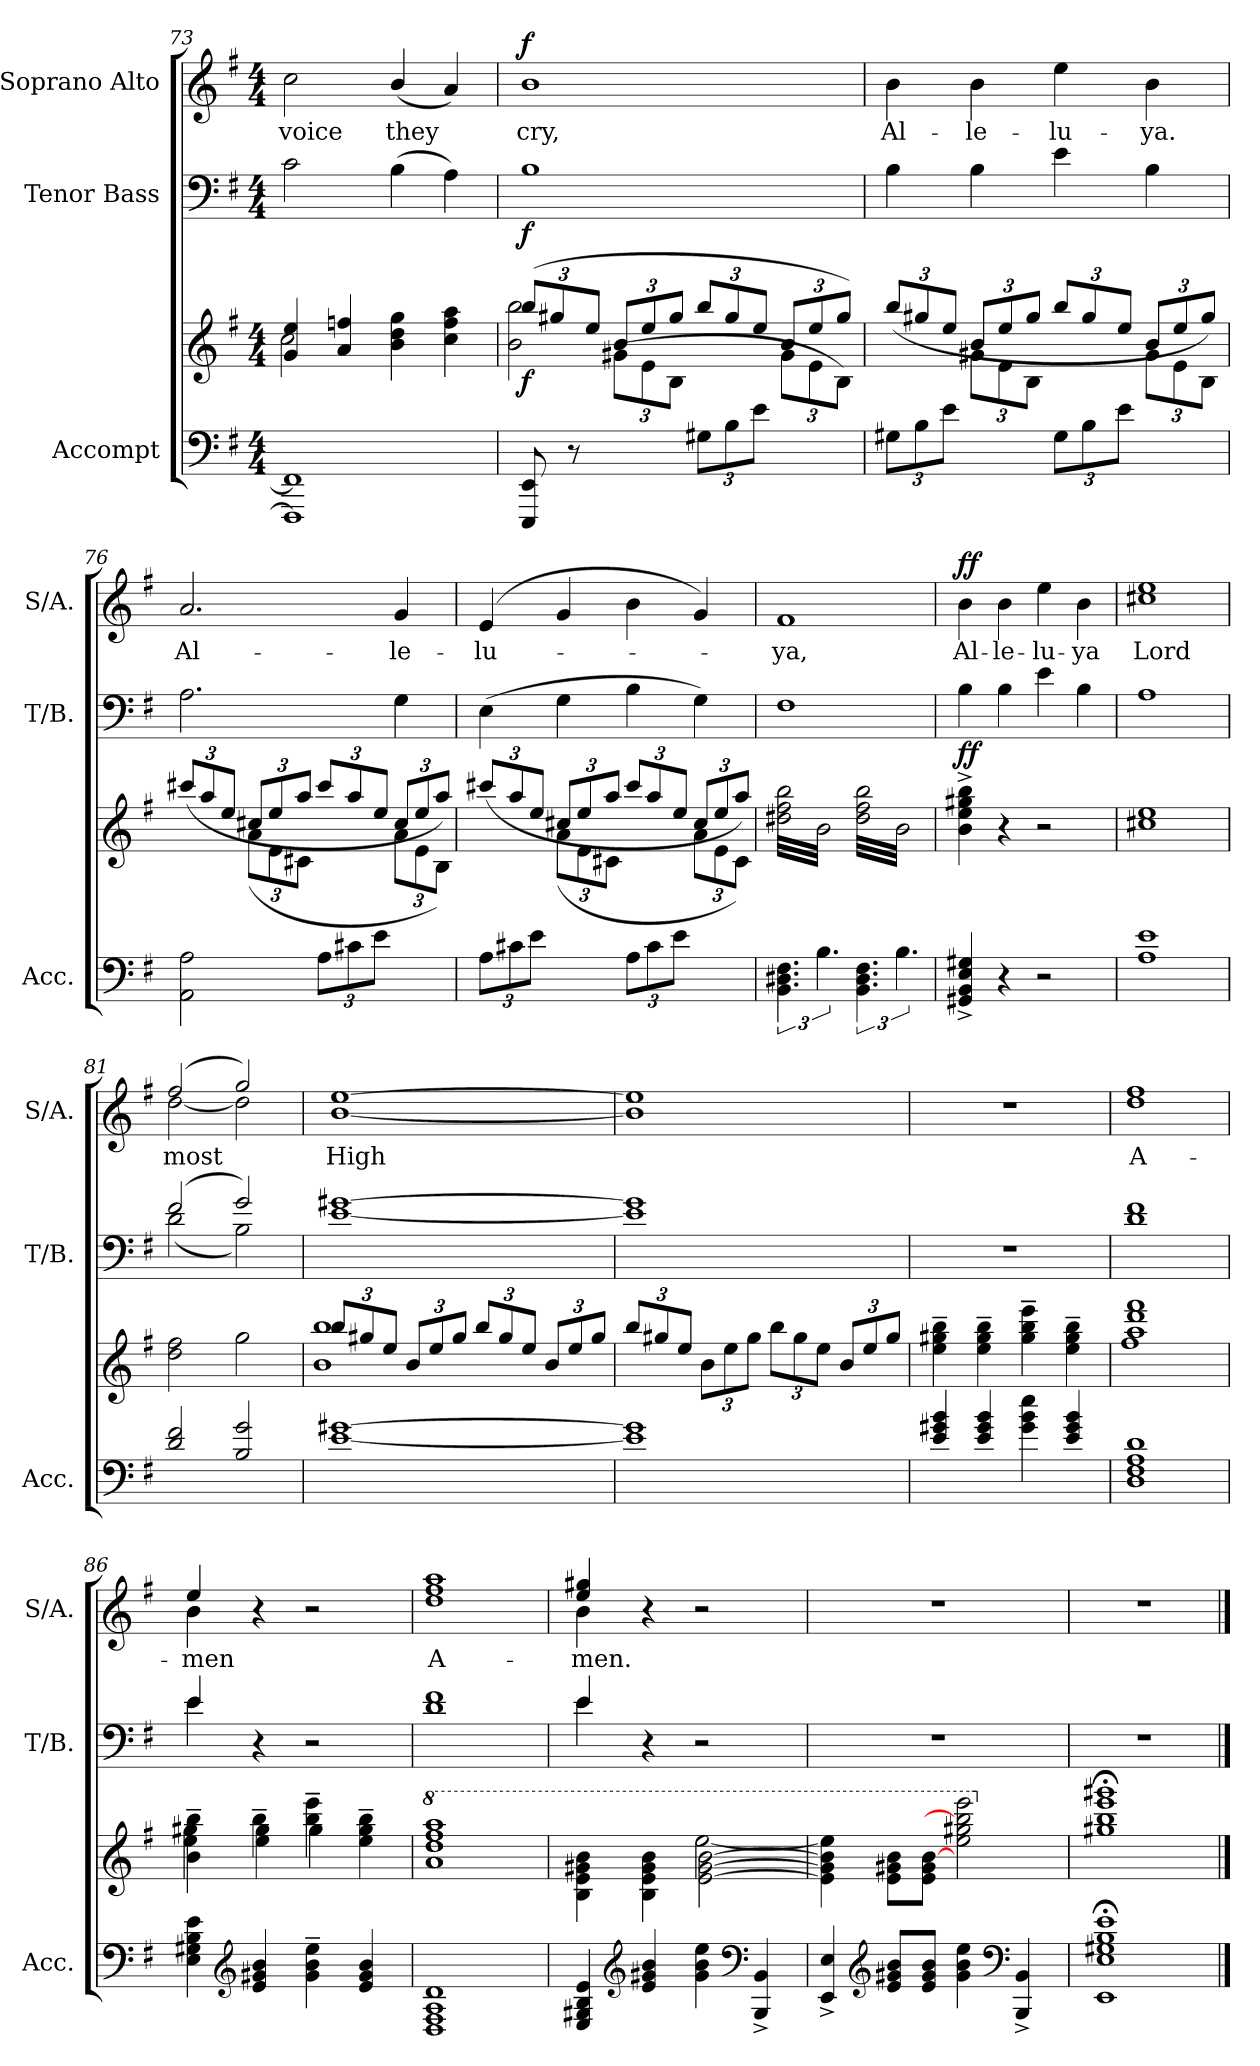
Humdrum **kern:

**kern	**kern	**dynam	**kern	**dynam	**kern	**text	**dynam
*part3	*part3	*part3	*part2	*part2	*part1	*part1	*part1
*staff4	*staff3	*staff3/4	*staff2	*staff2	*staff1	*staff1	*staff1
*I"Accompt	*	*	*I"Tenor Bass	*	*I"Soprano Alto	*	*
*I'Acc.	*	*	*I'T/B.	*	*I'S/A.	*	*
*clefF4	*clefG2	*	*clefF4	*	*clefG2	*	*
*k[f#]	*k[f#]	*	*k[f#]	*	*k[f#]	*	*
*G:	*G:	*	*G:	*	*G:	*	*
*M4/4	*M4/4	*	*M4/4	*	*M4/4	*	*
=73	=73	=73	=73	=73	=73	=73	=73
*^	*^	*	*	*	*	*	*
!	!	!	!	!	!	!	!	!LO:LY:b	!
1FF]	1FFF]	4g/ 4ee/	2cc\	.	2c\	.	2cc\	voice	.
.	.	4a/ 4ffn/	.	.	.	.	.	.	.
!	!	!	!	!	!	!	!	!LO:LY:b	!
.	.	4b\ 4dd\ 4gg\	2ryy	.	(>4B\	.	(<4b/	they	.
.	.	4cc\ 4ff\ 4aa\	.	.	4A\)	.	4a/)	.	.
*v	*v	*	*	*	*	*	*	*	*
*	*v	*v	*	*	*	*	*	*
=74	=74	=74	=74	=74	=74	=74	=74
*	*Xbrackettup	*	*	*	*	*	*
*	*^	*	*	*	*	*	*
*	*	*^	*	*	*	*	*	*
!	!	!	!	!LO:DY:b	!	!LO:DY:b	!	!LO:LY:b	!LO:DY:b
8EEE/ 8EE/	(>12bb/L	2b\ 2bb\	4ryy	f	1B	f	1b	cry,	f
.	12gg#X/	.	.	.	.	.	.	.	.
8r	.	.	.	.	.	.	.	.	.
.	12ee/J	.	.	.	.	.	.	.	.
4ryy	12b/L	.	(<12g#X\L	.	.	.	.	.	.
.	12ee/	.	12e\	.	.	.	.	.	.
.	12gg#/J	.	12B\J	.	.	.	.	.	.
*Xbrackettup	*	*	*	*	*	*	*	*	*
12G#X\L	12bb/L	4ryy	4ryy	.	.	.	.	.	.
12B\	12gg#/	.	.	.	.	.	.	.	.
12e\J	12ee/J	.	.	.	.	.	.	.	.
4ryy	12b/L	4ryy	12g#\L	.	.	.	.	.	.
.	12ee/	.	12e\	.	.	.	.	.	.
.	12gg#/J)	.	12B\J)	.	.	.	.	.	.
!!LO:PB:g=z
=75	=75	=75	=75	=75	=75	=75	=75	=75	=75
!	!	!	!	!	!	!	!	!LO:LY:b	!
12G#X\L	(>12bb/L	4ryy	2ryy	.	4B\	.	4b\	Al-	.
12B\	12gg#X/	.	.	.	.	.	.	.	.
12e\J	12ee/J	.	.	.	.	.	.	.	.
!	!	!	!	!	!	!	!	!LO:LY:b	!
4ryy	12b/L	12g#X\L	.	.	4B\	.	4b\	-le-	.
.	12ee/	12e\	.	.	.	.	.	.	.
.	12gg#/J	12B\J	.	.	.	.	.	.	.
!	!	!	!	!	!	!	!	!LO:LY:b	!
12G#\L	12bb/L	8ryy	2ryy	.	4e\	.	4ee\	-lu-	.
12B\	12gg#/	.	.	.	.	.	.	.	.
.	.	8ryy	.	.	.	.	.	.	.
12e\J	12ee/J	.	.	.	.	.	.	.	.
!	!	!	!	!	!	!	!	!LO:LY:b	!
4ryy	12b/L	12g#\L	.	.	4B\	.	4b\	-ya.	.
.	12ee/	12e\	.	.	.	.	.	.	.
.	12gg#/J)	12B\J	.	.	.	.	.	.	.
=76	=76	=76	=76	=76	=76	=76	=76	=76	=76
!	!	!	!	!	!	!	!	!LO:LY:b	!
2AA\ 2A\	(>12ccc#X/L	4ryy	2ryy	.	2.A\	.	2.a/	Al-	.
.	12aa/	.	.	.	.	.	.	.	.
.	12ee/J	.	.	.	.	.	.	.	.
.	12cc#X/L	(<12a\L	.	.	.	.	.	.	.
.	12ee/	12e\	.	.	.	.	.	.	.
.	12aa/J	12c#X\J	.	.	.	.	.	.	.
12A\L	12ccc#/L	8ryy	2ryy	.	.	.	.	.	.
12c#X\	12aa/	.	.	.	.	.	.	.	.
.	.	8ryy	.	.	.	.	.	.	.
12e\J	12ee/J	.	.	.	.	.	.	.	.
!	!	!	!	!	!	!	!	!LO:LY:b	!
4ryy	12cc#/L	12a\L	.	.	4G\	.	4g/	-le-	.
.	12ee/	12e\	.	.	.	.	.	.	.
.	12aa/J)	12B\J)	.	.	.	.	.	.	.
=77	=77	=77	=77	=77	=77	=77	=77	=77	=77
!	!	!	!	!	!	!	!	!LO:LY:b	!
12A\L	(>12ccc#X/L	4ryy	2ryy	.	(>4E\	.	(>4e/	-lu-	.
12c#X\	12aa/	.	.	.	.	.	.	.	.
12e\J	12ee/J	.	.	.	.	.	.	.	.
4ryy	12cc#X/L	(<12a\L	.	.	4G\	.	4g/	.	.
.	12ee/	12e\	.	.	.	.	.	.	.
.	12aa/J	12c#X\J	.	.	.	.	.	.	.
12A\L	12ccc#/L	8ryy	2ryy	.	4B\	.	4b\	.	.
12c#\	12aa/	.	.	.	.	.	.	.	.
.	.	8ryy	.	.	.	.	.	.	.
12e\J	12ee/J	.	.	.	.	.	.	.	.
4ryy	12cc#/L	12a\L	.	.	4G\)	.	4g/)	.	.
.	12ee/	12e\	.	.	.	.	.	.	.
.	12aa/J)	12c#\J)	.	.	.	.	.	.	.
*	*v	*v	*v	*	*	*	*	*	*
!!LO:LB:g=z
=78	=78	=78	=78	=78	=78	=78	=78
*brackettup	*brackettup	*	*	*	*	*	*
*	*^	*	*	*	*	*	*
!	!	!	!	!	!	!	!LO:LY:b	!
*	*v	*v	*	*	*	*	*	*
*	*tremolo	*	*	*	*	*	*
6.BB\ 6.D#X\ 6.F#\	32dd#X\ 32ff#\ 32bb\LLL	.	1F#	.	1f#	-ya,	.
.	32b\	.	.	.	.	.	.
.	32dd#X\ 32ff#\ 32bb\	.	.	.	.	.	.
.	32b\	.	.	.	.	.	.
.	32dd#X\ 32ff#\ 32bb\	.	.	.	.	.	.
.	32b\	.	.	.	.	.	.
.	32dd#X\ 32ff#\ 32bb\	.	.	.	.	.	.
.	32b\	.	.	.	.	.	.
6.B\	32dd#X\ 32ff#\ 32bb\	.	.	.	.	.	.
.	32b\	.	.	.	.	.	.
.	32dd#X\ 32ff#\ 32bb\	.	.	.	.	.	.
.	32b\	.	.	.	.	.	.
.	32dd#X\ 32ff#\ 32bb\	.	.	.	.	.	.
.	32b\	.	.	.	.	.	.
.	32dd#X\ 32ff#\ 32bb\	.	.	.	.	.	.
.	32b\JJJ	.	.	.	.	.	.
6.BB\ 6.D#\ 6.F#\	32dd#\ 32ff#\ 32bb\LLL	.	.	.	.	.	.
.	32b\	.	.	.	.	.	.
.	32dd#\ 32ff#\ 32bb\	.	.	.	.	.	.
.	32b\	.	.	.	.	.	.
.	32dd#\ 32ff#\ 32bb\	.	.	.	.	.	.
.	32b\	.	.	.	.	.	.
.	32dd#\ 32ff#\ 32bb\	.	.	.	.	.	.
.	32b\	.	.	.	.	.	.
6.B\	32dd#\ 32ff#\ 32bb\	.	.	.	.	.	.
.	32b\	.	.	.	.	.	.
.	32dd#\ 32ff#\ 32bb\	.	.	.	.	.	.
.	32b\	.	.	.	.	.	.
.	32dd#\ 32ff#\ 32bb\	.	.	.	.	.	.
.	32b\	.	.	.	.	.	.
.	32dd#\ 32ff#\ 32bb\	.	.	.	.	.	.
.	32b\JJJ	.	.	.	.	.	.
*	*Xtremolo	*	*	*	*	*	*
!!LO:LB:g=z
=79	=79	=79	=79	=79	=79	=79	=79
!	!	!	!	!LO:DY:b	!	!LO:LY:b	!LO:DY:b
4GG#X/^ 4BB/^ 4E/^ 4G#X/^	4b\^ 4ee\^ 4gg#X\^ 4bb\^	.	4B\	ff	4b\	Al-	ff
.	.	.	.	.	.	.	.
.	.	.	.	.	.	.	.
.	.	.	.	.	.	.	.
.	.	.	.	.	.	.	.
.	.	.	.	.	.	.	.
.	.	.	.	.	.	.	.
.	.	.	.	.	.	.	.
!	!	!	!	!	!	!LO:LY:b	!
4r	4r	.	4B\	.	4b\	-le-	.
!	!	!	!	!	!	!LO:LY:b	!
2r	2r	.	4e\	.	4ee\	-lu-	.
!	!	!	!	!	!	!LO:LY:b	!
.	.	.	4B\	.	4b\	-ya	.
=80	=80	=80	=80	=80	=80	=80	=80
*^	*	*	*	*	*	*	*
!	!	!	!	!	!	!	!LO:LY:b	!
1e	1A	1cc#X 1ee	.	1A	.	1cc#X 1ee	Lord	.
=81	=81	=81	=81	=81	=81	=81	=81	=81
*	*	*	*	*^	*	*^	*	*
!	!	!	!	!	!	!	!	!	!LO:LY:b	!
*v	*v	*	*	*	*	*	*	*	*	*
2d/ 2f#/	2dd\ 2ff#\	.	(>2f#/	(<2d\	.	(>2ff#/	[2dd\	most	.
2B/ 2g/	2gg\	.	2g/)	2B\)	.	2gg/)	2dd\]	.	.
*	*	*	*	*	*	*v	*v	*	*
=82	=82	=82	=82	=82	=82	=82	=82	=82
*	*Xbrackettup	*	*	*	*	*	*	*
*	*^	*	*	*	*	*^	*	*
!	!	!	!	!	!	!	!	!	!LO:LY:b	!
*	*	*	*	*	*	*	*v	*v	*	*
[1e [1g#X	12bb/L	1b 1bb	.	[1g#X	[1e	.	[1b [1ee	High	.
.	12gg#X/	.	.	.	.	.	.	.	.
.	12ee/J	.	.	.	.	.	.	.	.
.	12b/L	.	.	.	.	.	.	.	.
.	12ee/	.	.	.	.	.	.	.	.
.	12gg#/J	.	.	.	.	.	.	.	.
.	12bb/L	.	.	.	.	.	.	.	.
.	12gg#/	.	.	.	.	.	.	.	.
.	12ee/J	.	.	.	.	.	.	.	.
.	12b/L	.	.	.	.	.	.	.	.
.	12ee/	.	.	.	.	.	.	.	.
.	12gg#/J	.	.	.	.	.	.	.	.
*	*v	*v	*	*	*	*	*	*	*
=83	=83	=83	=83	=83	=83	=83	=83	=83
1e] 1g#]	12bb/L	.	1g#]	1e]	.	1b] 1ee]	.	.
.	12gg#X/	.	.	.	.	.	.	.
.	12ee/J	.	.	.	.	.	.	.
.	12b\L	.	.	.	.	.	.	.
.	12ee\	.	.	.	.	.	.	.
.	12gg#\J	.	.	.	.	.	.	.
.	12bb\L	.	.	.	.	.	.	.
.	12gg#\	.	.	.	.	.	.	.
.	12ee\J	.	.	.	.	.	.	.
.	12b/L	.	.	.	.	.	.	.
.	12ee/	.	.	.	.	.	.	.
.	12gg#/J	.	.	.	.	.	.	.
*	*	*	*v	*v	*	*	*	*
!!LO:PB:g=z
=84	=84	=84	=84	=84	=84	=84	=84
4e/ 4g#X/ 4b/	4ee\~ 4gg#X\~ 4bb\~	.	1r	.	1r	.	.
4e/ 4g#/ 4b/	4ee\~ 4gg#\~ 4bb\~	.	.	.	.	.	.
4g#\ 4b\ 4ee\	4gg#\~ 4bb\~ 4eee\~	.	.	.	.	.	.
4e/ 4g#/ 4b/	4ee\~ 4gg#\~ 4bb\~	.	.	.	.	.	.
=85	=85	=85	=85	=85	=85	=85	=85
*	*^	*	*	*	*^	*	*
*	*	*^	*	*	*	*	*	*	*
!	!	!	!	!	!	!	!	!	!LO:LY:b	!
1D 1F# 1A 1d	1ddd 1fff#	1aa	1ff#	.	1d 1f#	.	1ff#	1dd	A-	.
=86	=86	=86	=86	=86	=86	=86	=86	=86	=86	=86
*	*	*	*	*	*^	*	*	*	*	*
!	!	!	!	!	!	!	!	!	!	!LO:LY:b	!
*	*	*v	*v	*	*	*	*	*	*	*	*
4E\ 4G#X\ 4B\ 4e\	4b\~ 4bb\~	4ee\ 4gg#X\	.	4e/	4e\	.	4ee/	4b\	-men	.
*clefG2	*	*	*	*	*	*	*	*	*	*
4e/ 4g#X/ 4b/	4bb~\	4ee\ 4gg#\	.	2.ryy	4r	.	4r	2.ryy	.	.
4g#\~ 4b\~ 4ee\~	4bb\~ 4eee\~	4gg#\	.	.	2r	.	2r	.	.	.
4e/ 4g#/ 4b/	4ee\~ 4gg#\~ 4bb\~	4ryy	.	.	.	.	.	.	.	.
*	*v	*v	*	*	*	*	*	*	*	*
*	*	*	*v	*v	*	*	*	*	*
=87	=87	=87	=87	=87	=87	=87	=87	=87
*	*8va	*	*	*	*	*	*	*
*	*^	*	*	*	*	*	*	*
!	!	!	!	!	!	!	!	!LO:LY:b	!
*	*v	*v	*	*	*	*	*	*	*
1D 1F# 1A 1d	1aa 1ddd 1fff# 1aaa	.	1d 1f#	.	1aa	1dd 1ff#	A-	.
=88	=88	=88	=88	=88	=88	=88	=88	=88
*	*^	*	*^	*	*	*	*	*
*	*	*^	*	*	*	*	*	*	*	*
!	!	!	!	!	!	!	!	!	!	!LO:LY:b	!
4E/ 4G#X/ 4B/ 4e/	1ryy	4b\ 4ee\ 4gg#X\ 4bb\	2ryy	.	4e/	4e\	.	4ee/ 4gg#X/	4b\	-men.	.
*clefG2	*	*	*	*	*	*	*	*	*	*	*
4e/ 4g#X/ 4b/	.	4b\ 4ee\ 4gg#\ 4bb\	.	.	2.ryy	4r	.	4r	2.ryy	.	.
4g#\ 4b\ 4ee\	.	[2eee\	[2ee\ [2gg#\ [2bb\	.	.	2r	.	2r	.	.	.
*clefF4	*	*	*	*	*	*	*	*	*	*	*
4BBB/^ 4BB/^	.	.	.	.	.	.	.	.	.	.	.
*	*v	*v	*v	*	*	*	*	*v	*v	*	*
*	*	*	*v	*v	*	*	*	*
=89	=89	=89	=89	=89	=89	=89	=89
*^	*	*	*	*	*	*	*
2ryy	4EE/^ 4E/^	4ee\] 4gg#\] 4bb\] 4eee\]	.	1r	.	1r	.	.
*clefG2	*	*	*	*	*	*	*	*
.	8e/ 8g#X/ 8b/L	8ee\ 8gg#X\ 8bb\L	.	.	.	.	.	.
.	8e/ 8g#/ 8b/J	8ee\ 8gg#\ [8bb\J	.	.	.	.	.	.
4g#\ 4b\ 4ee\	2ryy	2eee\ 2ggg#\ 2bbb\] 2eeee\	.	.	.	.	.	.
*clefF4	*	*	*	*	*	*	*	*
4BBB/^ 4BB/^	.	.	.	.	.	.	.	.
*v	*v	*	*	*	*	*	*	*
=90	=90	=90	=90	=90	=90	=90	=90
*	*X8va	*	*	*	*	*	*
1EE;< 1E;< 1G#X;< 1B;< 1e;<	1gg#X;< 1bb;< 1eee;< 1ggg#X;<	.	1r	.	1r	.	.
==	==	==	==	==	==	==	==
*-	*-	*-	*-	*-	*-	*-	*-
